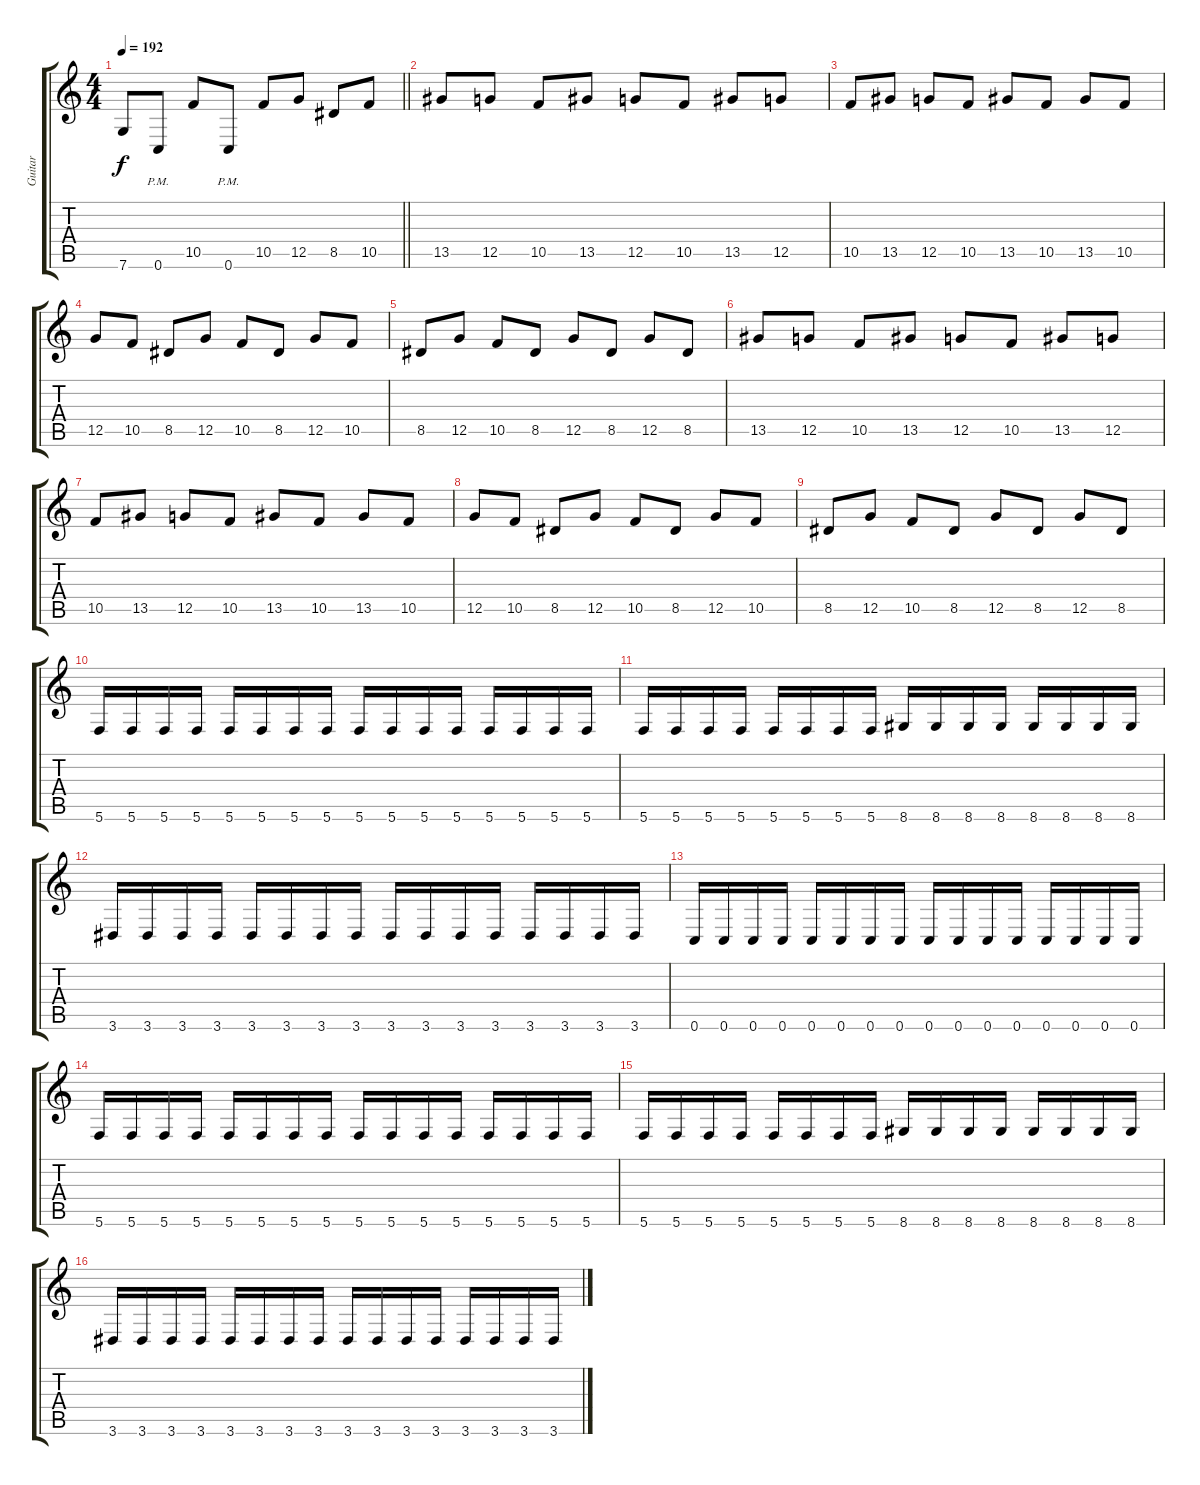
\track ("Guitar" "Guitar") {instrument distortionguitar}
\staff {score tabs}
\tuning (D4 A3 F3 C3 G2 C2) {hide}
\ts (4 4)
\tempo 192
\clef g2
\barLineRight lightlight
\ks c
7.6{t}.8{dy f} 0.6{pm}.8 10.5.8 0.6{pm}.8 10.5.8 12.5.8 8.5.8 10.5.8 |
\section ("" "")
13.5.8 12.5.8 10.5.8 13.5.8 12.5.8 10.5.8 13.5.8 12.5.8 |
10.5.8 13.5.8 12.5.8 10.5.8 13.5.8 10.5.8 13.5.8 10.5.8 |
12.5.8 10.5.8 8.5.8 12.5.8 10.5.8 8.5.8 12.5.8 10.5.8 |
8.5.8 12.5.8 10.5.8 8.5.8 12.5.8 8.5.8 12.5.8 8.5.8 |
13.5.8 12.5.8 10.5.8 13.5.8 12.5.8 10.5.8 13.5.8 12.5.8 |
10.5.8 13.5.8 12.5.8 10.5.8 13.5.8 10.5.8 13.5.8 10.5.8 |
12.5.8 10.5.8 8.5.8 12.5.8 10.5.8 8.5.8 12.5.8 10.5.8 |
8.5.8 12.5.8 10.5.8 8.5.8 12.5.8 8.5.8 12.5.8 8.5.8 |
5.6.16{volume 13} 5.6.16 5.6.16 5.6.16 5.6.16 5.6.16 5.6.16 5.6.16 5.6.16 5.6.16 5.6.16 5.6.16 5.6.16 5.6.16 5.6.16 5.6.16 |
5.6.16 5.6.16 5.6.16 5.6.16 5.6.16 5.6.16 5.6.16 5.6.16 8.6.16 8.6.16 8.6.16 8.6.16 8.6.16 8.6.16 8.6.16 8.6.16 |
3.6.16 3.6.16 3.6.16 3.6.16 3.6.16 3.6.16 3.6.16 3.6.16 3.6.16 3.6.16 3.6.16 3.6.16 3.6.16 3.6.16 3.6.16 3.6.16 |
0.6.16 0.6.16 0.6.16 0.6.16 0.6.16 0.6.16 0.6.16 0.6.16 0.6.16 0.6.16 0.6.16 0.6.16 0.6.16 0.6.16 0.6.16 0.6.16 |
5.6.16 5.6.16 5.6.16 5.6.16 5.6.16 5.6.16 5.6.16 5.6.16 5.6.16 5.6.16 5.6.16 5.6.16 5.6.16 5.6.16 5.6.16 5.6.16 |
5.6.16 5.6.16 5.6.16 5.6.16 5.6.16 5.6.16 5.6.16 5.6.16 8.6.16 8.6.16 8.6.16 8.6.16 8.6.16 8.6.16 8.6.16 8.6.16 |
3.6.16 3.6.16 3.6.16 3.6.16 3.6.16 3.6.16 3.6.16 3.6.16 3.6.16 3.6.16 3.6.16 3.6.16 3.6.16 3.6.16 3.6.16 3.6.16
